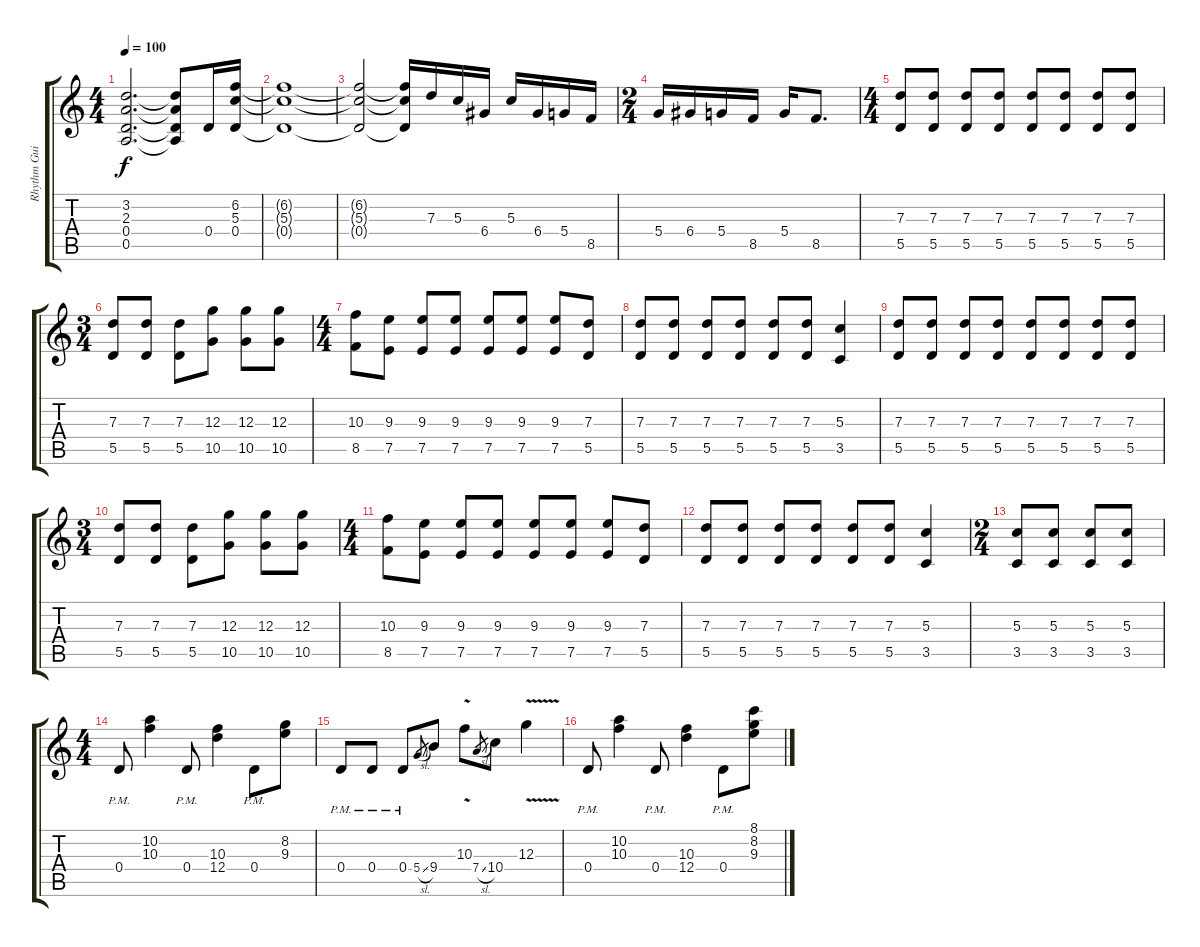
\track ("Rhythm Guitar 1" "Rhythm Gui") {instrument distortionguitar}
\staff {score tabs}
\tuning (E4 B3 G3 D3 A2 E2) {hide}
\ts (4 4)
\tempo 100
\clef g2
\ks c
(3.2{t} 2.3{t} 0.4{t} 0.5{t}).2{d dy f} (3.2{t} 2.3{t} 0.4{t} 0.5{t}).8 0.4.16 (6.2 5.3 0.4).16 |
(6.2{t} 5.3{t} 0.4{t}).1 |
(6.2{t} 5.3{t} 0.4{t}).2 (6.2{t} 5.3{t} 0.4{t}).16 7.3.16 5.3.16 6.4.16 5.3.16 6.4.16 5.4.16 8.5.16 |
\ts (2 4)
5.4.16 6.4.16 5.4.16 8.5.16 5.4.16 8.5.8{d} |
\ts (4 4)
(7.3 5.5).8 (7.3 5.5).8 (7.3 5.5).8 (7.3 5.5).8 (7.3 5.5).8 (7.3 5.5).8 (7.3 5.5).8 (7.3 5.5).8 |
\ts (3 4)
(7.3 5.5).8 (7.3 5.5).8 (7.3 5.5).8 (12.3 10.5).8 (12.3 10.5).8 (12.3 10.5).8 |
\ts (4 4)
(10.3 8.5).8 (9.3 7.5).8 (9.3 7.5).8 (9.3 7.5).8 (9.3 7.5).8 (9.3 7.5).8 (9.3 7.5).8 (7.3 5.5).8 |
(7.3 5.5).8 (7.3 5.5).8 (7.3 5.5).8 (7.3 5.5).8 (7.3 5.5).8 (7.3 5.5).8 (5.3 3.5).4 |
(7.3 5.5).8 (7.3 5.5).8 (7.3 5.5).8 (7.3 5.5).8 (7.3 5.5).8 (7.3 5.5).8 (7.3 5.5).8 (7.3 5.5).8 |
\ts (3 4)
(7.3 5.5).8 (7.3 5.5).8 (7.3 5.5).8 (12.3 10.5).8 (12.3 10.5).8 (12.3 10.5).8 |
\ts (4 4)
(10.3 8.5).8 (9.3 7.5).8 (9.3 7.5).8 (9.3 7.5).8 (9.3 7.5).8 (9.3 7.5).8 (9.3 7.5).8 (7.3 5.5).8 |
(7.3 5.5).8 (7.3 5.5).8 (7.3 5.5).8 (7.3 5.5).8 (7.3 5.5).8 (7.3 5.5).8 (5.3 3.5).4 |
\ts (2 4)
(5.3 3.5).8 (5.3 3.5).8 (5.3 3.5).8 (5.3 3.5).8 |
\ts (4 4)
0.4{pm}.8 (10.2 10.3).4 0.4{pm}.8 (10.3 12.4).4 0.4{pm}.8 (8.2 9.3).8 |
0.4{pm}.8 0.4{pm}.8 0.4{pm}.8 5.4{sl}.8{gr} 9.4.8 10.3{v}.8 7.4{sl}.8{gr} 10.4.8 12.3{v}.4 |
0.4{pm}.8 (10.2 10.3).4 0.4{pm}.8 (10.3 12.4).4 0.4{pm}.8 (8.1 8.2 9.3).8
